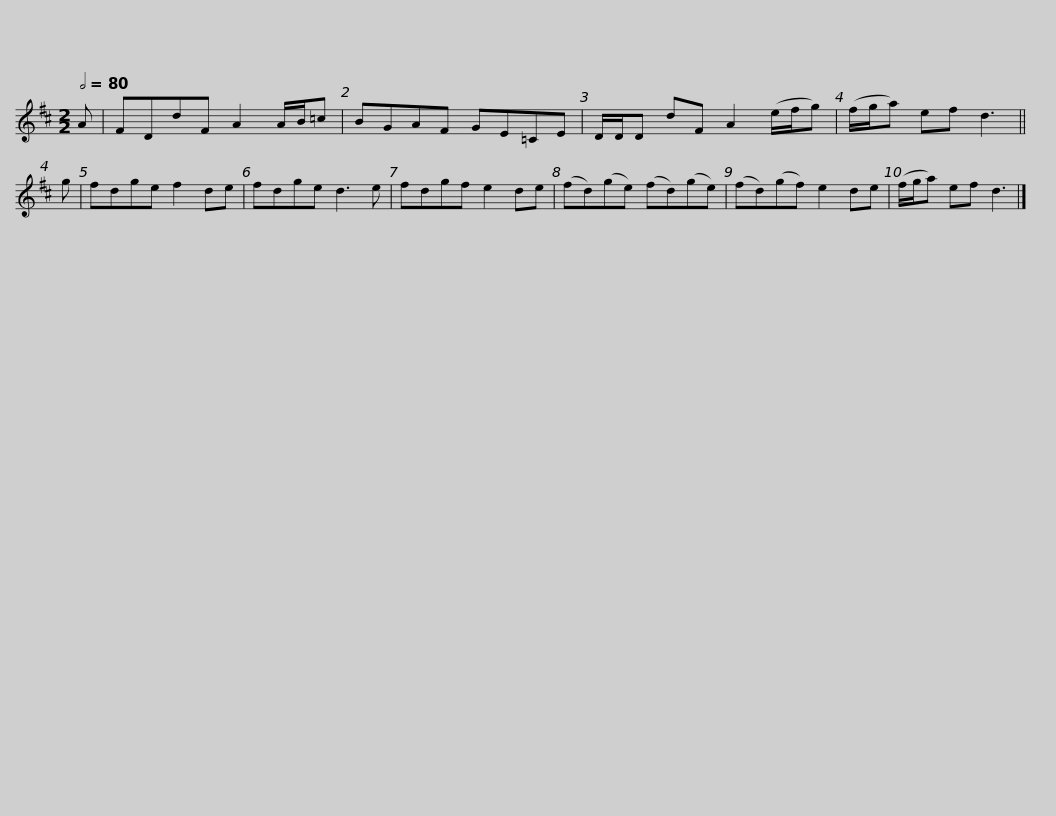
X:1
L:1/8
Q:1/2=80
M:2/2
I:linebreak $
K:D
V:1 treble
V:1
 A | FDdF A2 A/B/=c | BGAF GE=CE | D/D/D dF A2 (e/f/g) | (f/g/a) ef d3 || %5
 g | fdge f2 de |$ fdge d3 e | fdgf e2 de | (fd)(ge) (fd)(ge) | %10
 (fd)(gf) e2 de | (f/g/a) ef d3 |] %12
